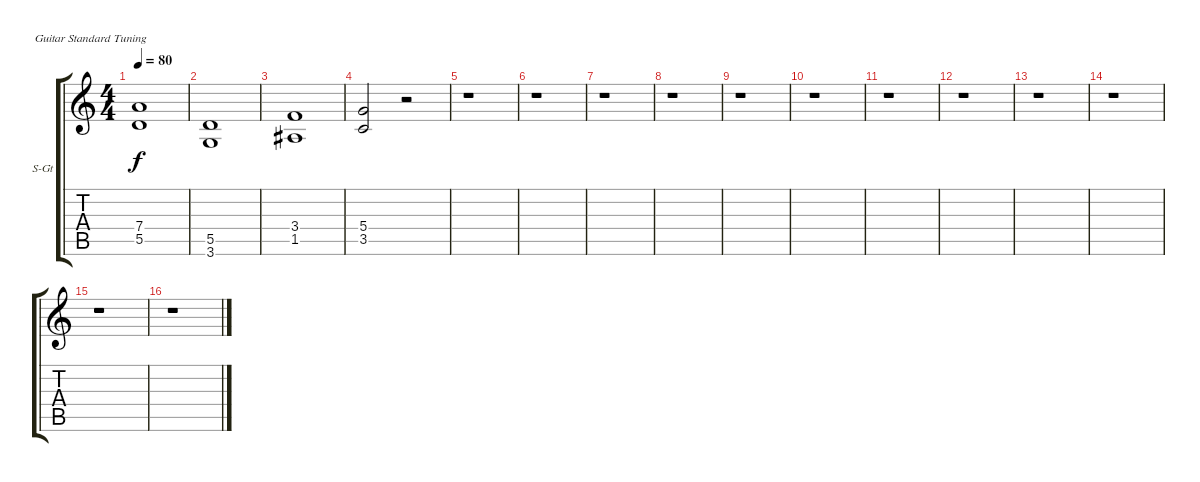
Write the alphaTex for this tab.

\bracketExtendMode groupsimilarinstruments
\firstSystemTrackNameOrientation horizontal
\otherSystemsTrackNameOrientation horizontal
\track ("Violons altos" "S-Gt") {instrument stringensemble2}
\staff {score tabs}
\tuning (E4 B3 G3 D3 A2 E2)
\displaytranspose 12
\ts (4 4)
\tempo 80
\clef g2
\ks c
(7.4 5.5).1{dy f} |
(5.5 3.6).1 |
(3.4 1.5).1 |
(5.4 3.5).2 r.2 |
r.1 |
r.1 |
r.1 |
r.1 |
r.1 |
r.1 |
r.1 |
r.1 |
r.1 |
r.1 |
r.1 |
r.1
